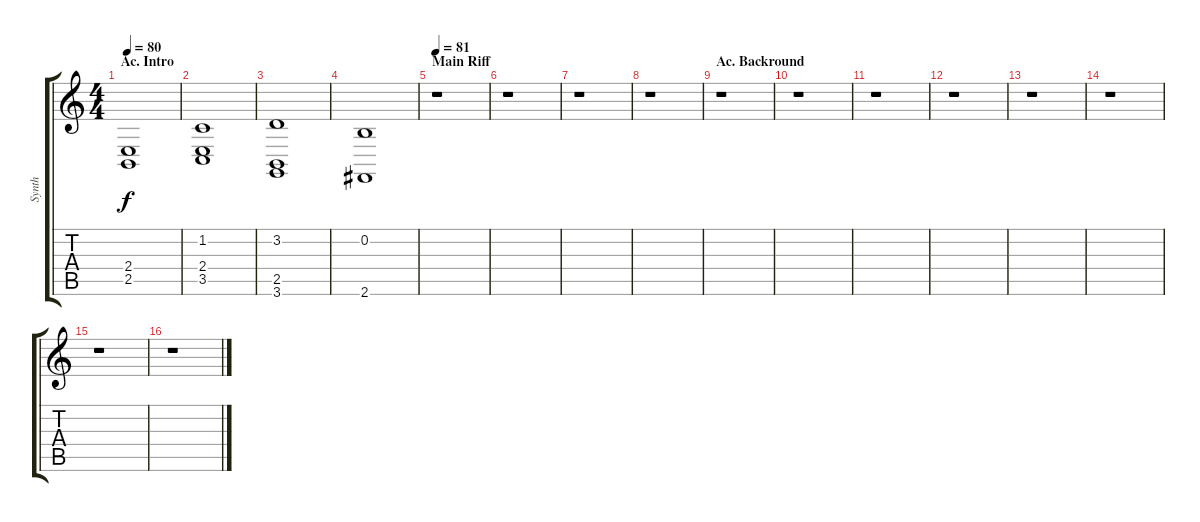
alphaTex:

\track ("Synth" "Synth") {instrument stringensemble1}
\staff {score tabs}
\tuning (E4 B3 G3 D3 A2 E2) {hide}
\ts (4 4)
\section ("" "Ac. Intro")
\tempo 80
\clef g2
\ks c
(2.4 2.5).1{dy f instrument stringensemble1} |
(1.2 2.4 3.5).1 |
(3.2 2.5 3.6).1 |
(0.2 2.6).1 |
\section ("" "Main Riff")
\tempo 81
r.1 |
r.1 |
r.1 |
r.1 |
\section ("" "Ac. Backround")
r.1 |
r.1 |
r.1 |
r.1 |
r.1 |
r.1 |
r.1 |
r.1
